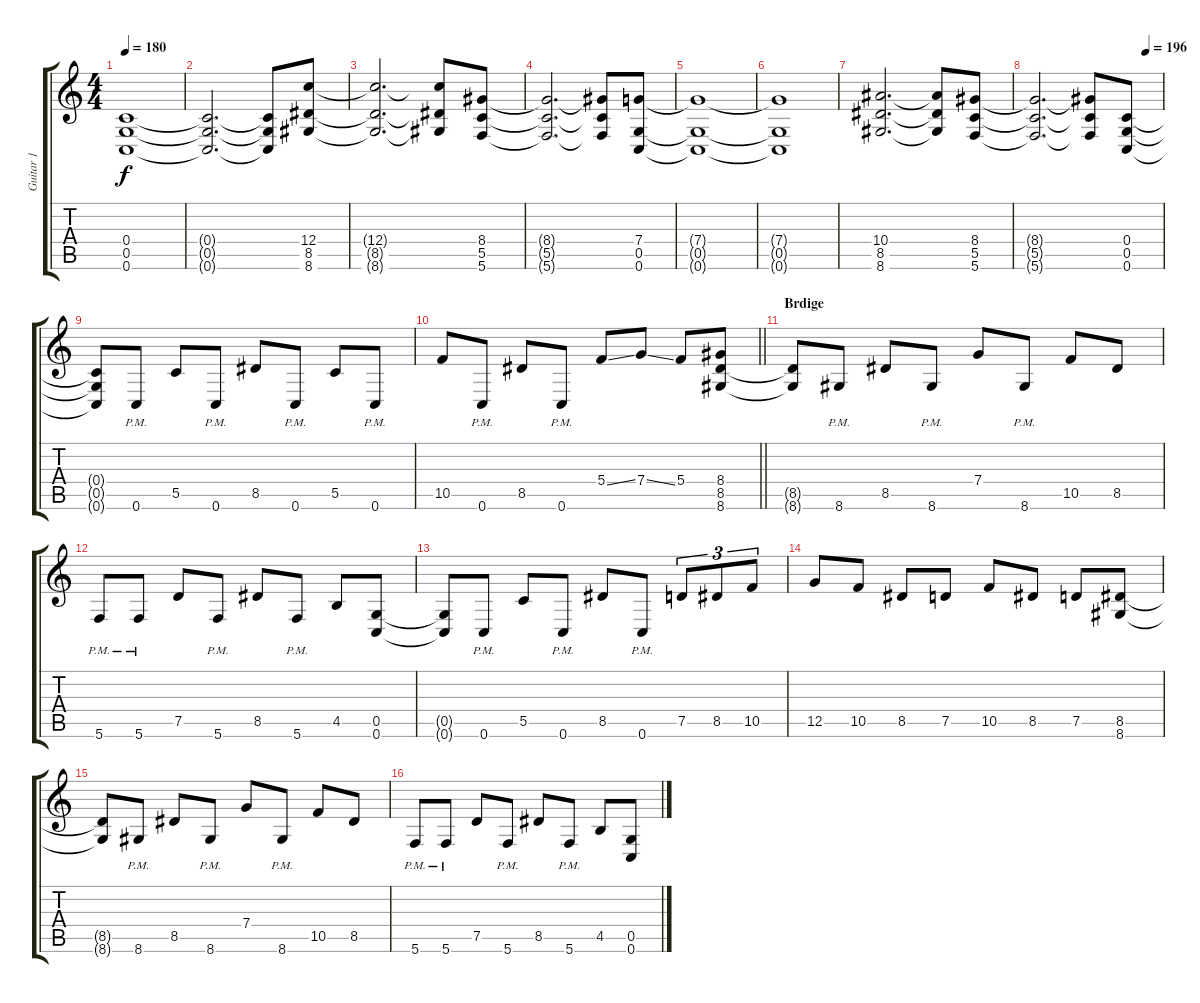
\track ("Guitar 1" "Guitar 1") {instrument distortionguitar}
\staff {score tabs}
\tuning (D4 A3 F3 C3 G2 C2) {hide}
\ts (4 4)
\tempo 180
\clef g2
\ks c
(0.4{t} 0.5{t} 0.6{t}).1{dy f} |
(0.4{t} 0.5{t} 0.6{t}).2{d} (0.4{t} 0.5{t} 0.6{t}).8 (12.4 8.5 8.6).8 |
(12.4{t} 8.5{t} 8.6{t}).2{d} (12.4{t} 8.5{t} 8.6{t}).8 (8.4 5.5 5.6).8 |
(8.4{t} 5.5{t} 5.6{t}).2{d} (8.4{t} 5.5{t} 5.6{t}).8 (7.4 0.5 0.6).8 |
(7.4{t} 0.5{t} 0.6{t}).1 |
(7.4{t} 0.5{t} 0.6{t}).1 |
(10.4 8.5 8.6).2{d} (10.4{t} 8.5{t} 8.6{t}).8 (8.4 5.5 5.6).8 |
\tempo (196 0.875)
(8.4{t} 5.5{t} 5.6{t}).2{d} (8.4{t} 5.5{t} 5.6{t}).8 (0.4 0.5 0.6).8 |
(0.4{t} 0.5{t} 0.6{t}).8 0.6{pm}.8 5.5.8 0.6{pm}.8 8.5.8 0.6{pm}.8 5.5.8 0.6{pm}.8 |
\barLineRight lightlight
10.5.8 0.6{pm}.8 8.5.8 0.6{pm}.8 5.4{ss}.8 7.4{ss}.8 5.4.8 (8.4 8.5 8.6).8 |
\section ("" "Brdige")
(8.5{t} 8.6{t}).8 8.6{pm}.8 8.5.8 8.6{pm}.8 7.4.8 8.6{pm}.8 10.5.8 8.5.8 |
5.6{pm}.8 5.6{pm}.8 7.5.8 5.6{pm}.8 8.5.8 5.6{pm}.8 4.5.8 (0.5 0.6).8 |
(0.5{t} 0.6{t}).8 0.6{pm}.8 5.5.8 0.6{pm}.8 8.5.8 0.6{pm}.8 7.5.8{tu (3 2)} 8.5.8{tu (3 2)} 10.5.8{tu (3 2)} |
12.5.8 10.5.8 8.5.8 7.5.8 10.5.8 8.5.8 7.5.8 (8.5 8.6).8 |
(8.5{t} 8.6{t}).8 8.6{pm}.8 8.5.8 8.6{pm}.8 7.4.8 8.6{pm}.8 10.5.8 8.5.8 |
5.6{pm}.8 5.6{pm}.8 7.5.8 5.6{pm}.8 8.5.8 5.6{pm}.8 4.5.8 (0.5 0.6).8
